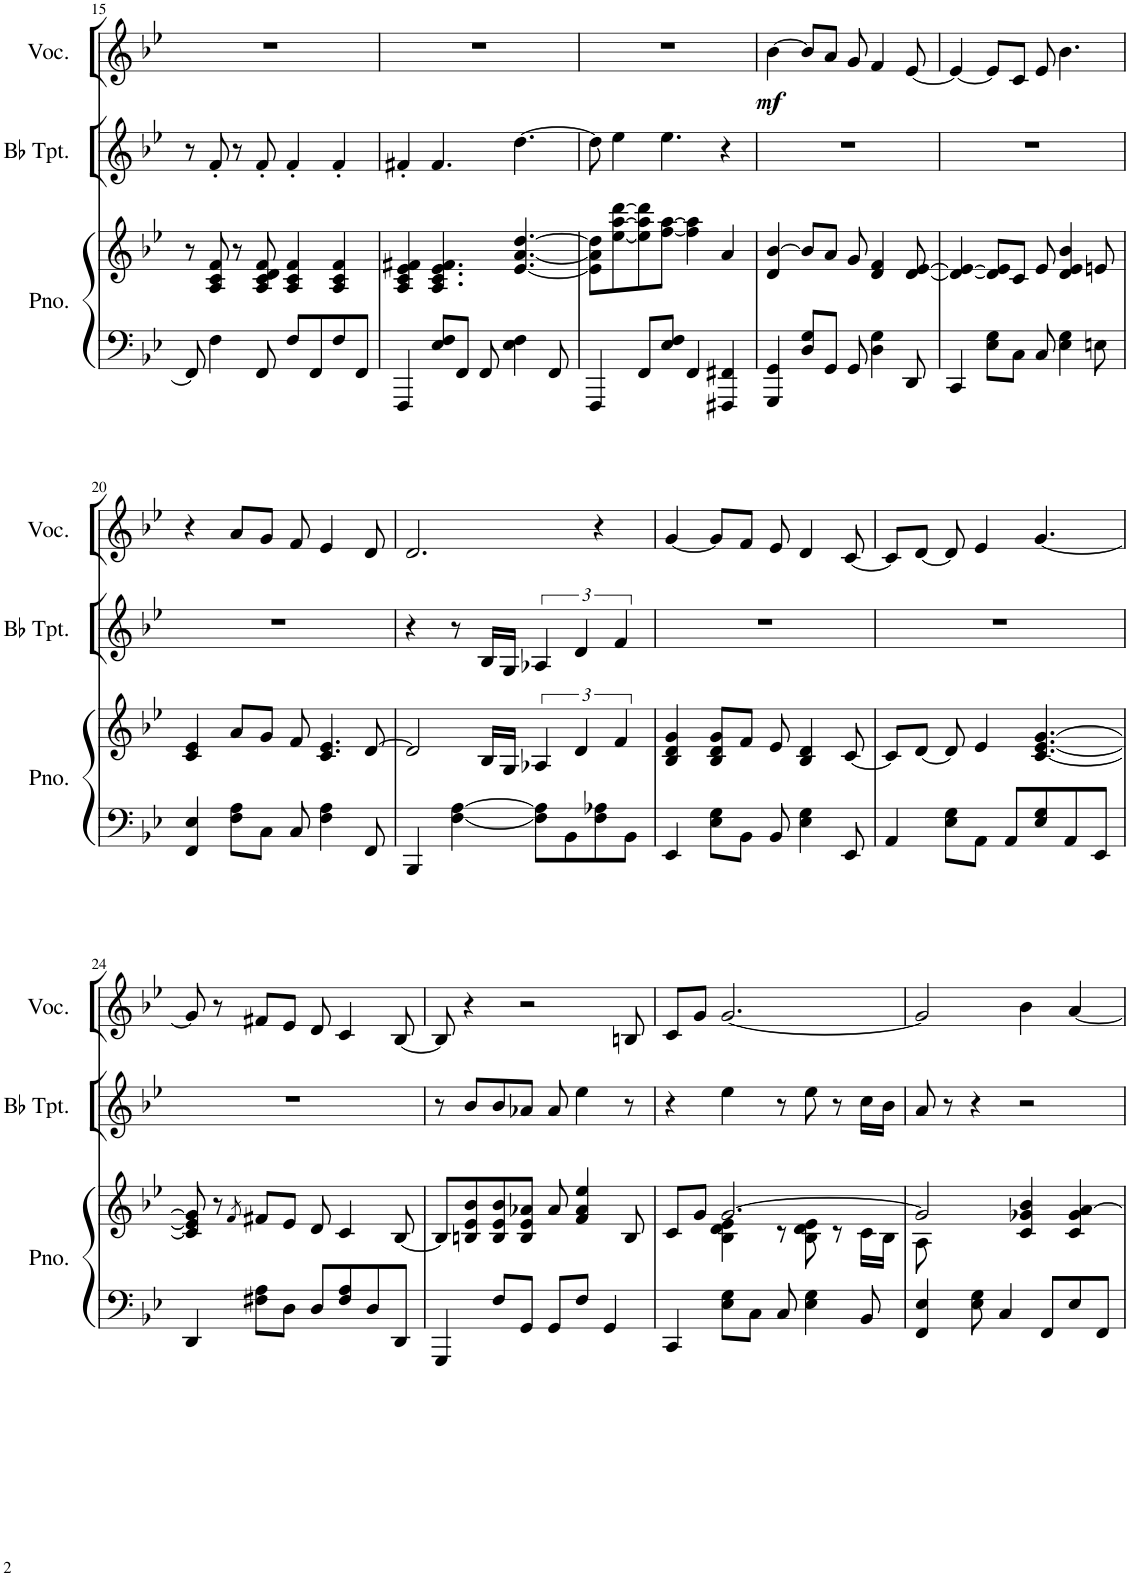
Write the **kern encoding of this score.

**kern	**kern	**kern	**kern	**dynam
*part3	*part3	*part2	*part1	*part1
*staff4	*staff3	*staff2	*staff1	*staff1
*I"Piano	*	*I"Bb Trumpet	*I"Vocalist	*
*I'Pno.	*	*I'Bb Tpt.	*I'Voc.	*
!!LO:PB:g=z
*clefF4	*clefG2	*clefG2	*clefG2	*
*	*	*ITrd1c2	*	*
*k[b-e-]	*k[b-e-]	*k[b-e-]	*k[b-e-]	*
*M4/4	*M4/4	*M4/4	*M4/4	*
=15	=15	=15	=15	=15
8FF/]	8r	8r	1r	.
4F\	8A/ 8c/ 8f/	8f'/	.	.
.	8r	8r	.	.
8FF/	8A/ 8c/ 8d/ 8f/	8f'/	.	.
8F/L	4A/ 4c/ 4f/	4f'/	.	.
8FF/	.	.	.	.
8F/	4A/ 4c/ 4f/	4f'/	.	.
8FF/J	.	.	.	.
=16	=16	=16	=16	=16
4FFF/	4A/ 4c/ 4e-/ 4f#X/	4f#X'/	1r	.
8E-/ 8F/L	4.A/ 4.c/ 4.e-/ 4.f#/	4.f#/	.	.
8FF/J	.	.	.	.
8FF/	.	.	.	.
4E-\ 4F\	[4.e-/ [4.a/ [4.dd/	[4.dd\	.	.
8FF/	.	.	.	.
=17	=17	=17	=17	=17
4FFF/	8e-\] 8a\] 8dd\]L	8dd\]	1r	.
.	[8ee-\ [8aa\ [8ddd\	4ee-\	.	.
8FF/L	8ee-\] 8aa\] 8ddd\]	.	.	.
8E-/ 8F/J	[8ff\ [8aa\J	4.ee-\	.	.
4FF/	4ff\] 4aa\]	.	.	.
4FFF#X/ 4FF#X/	4a/	4r	.	.
=18	=18	=18	=18	=18
!	!	!	!	!LO:DY:b
4GGG/ 4GG/	4d/ [4b-/	1r	[4b-\	mf
8D/ 8G/L	8b-/L]	.	8b-/L]	.
8GG/J	8a/J	.	8a/J	.
8GG/	8g/	.	8g/	.
4D\ 4G\	4d/ 4f/	.	4f/	.
8DD/	[8d/ [8e-/	.	[8e-/	.
=19	=19	=19	=19	=19
4CC/	4d/_ 4e-/_	1r	4e-/_	.
8E-\ 8G\L	8d/] 8e-/]L	.	8e-/L]	.
8C\J	8c/J	.	8c/J	.
8C/	8e-/	.	8e-/	.
4E-\ 4G\	4d/ 4e-/ 4b-/	.	4.b-\	.
8En\	8en/	.	.	.
!!LO:LB:g=z
=20	=20	=20	=20	=20
*	*^	*	*	*
4FF/ 4E-/	4c/ 4e-/	2..ryy	1r	4r	.
8F\ 8A\L	8a/L	.	.	8a/L	.
8C\J	8g/J	.	.	8g/J	.
8C/	8f/	.	.	8f/	.
4F\ 4A\	4.c/ 4.e-/	.	.	4e-/	.
8FF/	.	[8d/	.	8d/	.
=21	=21	=21	=21	=21	=21
4BBB-/	4ryy	2d/]	4r	2.d/	.
[4F\ [4A\	8ryy	.	8r	.	.
.	16B-/LL	.	16B-/LL	.	.
.	16G/JJ	.	16G/JJ	.	.
8F\] 8A\]L	6A-X/	2ryy	6A-X/	.	.
8BB-\	.	.	.	.	.
.	6d/	.	6d/	.	.
8F\ 8A-X\	.	.	.	4r	.
.	6f/	.	6f/	.	.
8BB-\J	.	.	.	.	.
*	*v	*v	*	*	*
=22	=22	=22	=22	=22
4EE-/	4B-/ 4d/ 4g/	1r	[4g/	.
8E-\ 8G\L	8B-/ 8d/ 8g/L	.	8g/L]	.
8BB-\J	8f/J	.	8f/J	.
8BB-/	8e-/	.	8e-/	.
4E-\ 4G\	4B-/ 4d/	.	4d/	.
8EE-/	[8c/	.	[8c/	.
=23	=23	=23	=23	=23
4AA/	8c/L]	1r	8c/L]	.
.	[8d/J	.	[8d/J	.
8E-\ 8G\L	8d/]	.	8d/]	.
8AA\J	4e-/	.	4e-/	.
8AA/L	.	.	.	.
8E-/ 8G/	[4.c/ [4.e-/ [4.g/	.	[4.g/	.
8AA/	.	.	.	.
8EE-/J	.	.	.	.
!!LO:LB:g=z
=24	=24	=24	=24	=24
4DD/	8c/] 8e-/] 8g/]	1r	8g/]	.
.	8r	.	8r	.
.	8qf/	.	.	.
8F#X\ 8A\L	8f#X/L	.	8f#X/L	.
8D\J	8e-/J	.	8e-/J	.
8D/L	8d/	.	8d/	.
8F#/ 8A/	4c/	.	4c/	.
8D/	.	.	.	.
8DD/J	[8B-/	.	[8B-/	.
=25	=25	=25	=25	=25
4GGG/	8B-/L]	8r	8B-/]	.
.	8Bn/ 8e-/ 8b-/	8b-/L	4r	.
8F/L	8B/ 8e-/ 8b-/	8b-/	.	.
8GG/J	8B/ 8e-/ 8a-X/J	8a-X/J	2r	.
8GG/L	8a-/	8a-/	.	.
8F/J	4f/ 4a-/ 4ee-/	4ee-\	.	.
4GG/	.	.	.	.
.	8B/	8r	8Bn/	.
=26	=26	=26	=26	=26
*	*^	*	*	*
4CC/	8c/L	4ryy	4r	8c/L	.
.	8g/J	.	.	8g/J	.
8E-\ 8G\L	[2.g/	4B-\ 4d\ 4e-\	4ee-\	[2.g/	.
8C\J	.	.	.	.	.
8C/	.	8r	8r	.	.
4E-\ 4G\	.	8B-\ 8d\ 8e-\	8ee-\	.	.
.	.	8r	8r	.	.
8BB-/	.	16c\LL	16cc\LL	.	.
.	.	16B-\JJ	16b-\JJ	.	.
=27	=27	=27	=27	=27	=27
4FF/ 4E-/	2g/]	8A\	8a/	2g/]	.
.	.	2..ryy	8r	.	.
8E-\ 8G\	.	.	4r	.	.
4C/	.	.	.	.	.
.	4c/ 4g-X/ 4b-/	.	2r	4b-\	.
8FF/L	.	.	.	.	.
8E-/	4c/ 4g-/ [4a/	.	.	[4a/	.
8FF/J	.	.	.	.	.
*	*v	*v	*	*	*
=	=	=	=	=
*-	*-	*-	*-	*-
